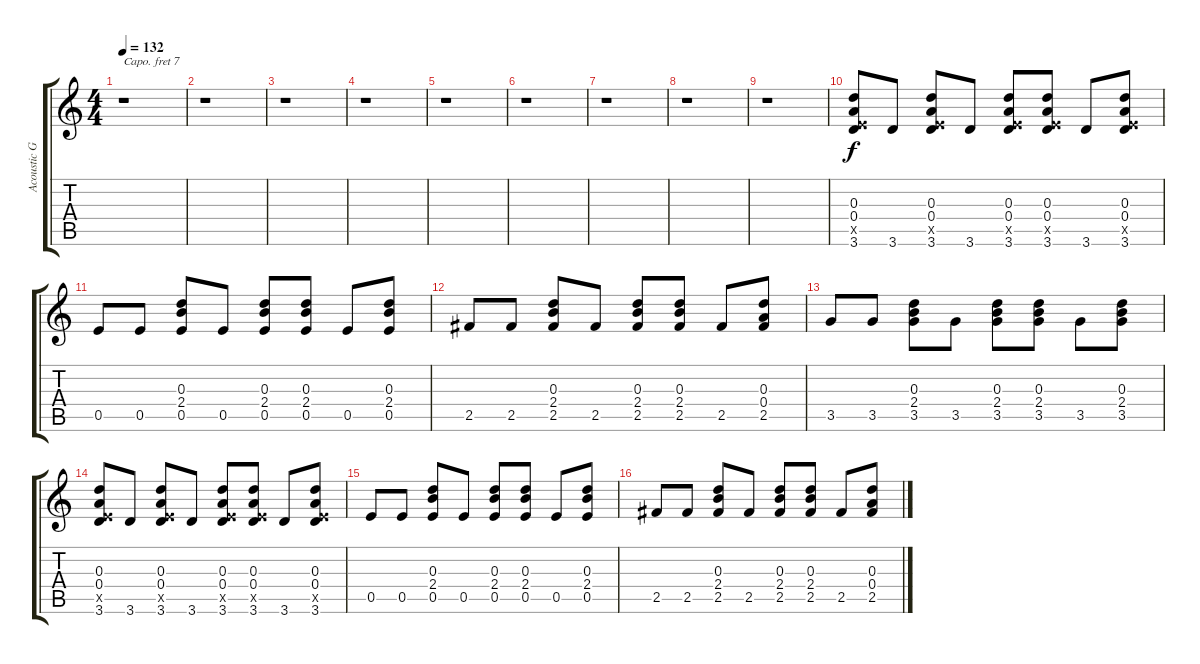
\track ("Acoustic Guitar capo 7th Fret" "Acoustic G") {instrument acousticguitarsteel}
\staff {score tabs}
\capo 7
\tuning (E4 B3 G3 D3 A2 E2) {hide}
\ts (4 4)
\tempo 132
\clef g2
\ks c
r.1{dy f} |
r.1 |
r.1 |
r.1 |
r.1 |
r.1 |
r.1 |
r.1 |
r.1 |
(0.3 0.4 0.5{x} 3.6).8 3.6.8 (0.3 0.4 0.5{x} 3.6).8 3.6.8 (0.3 0.4 0.5{x} 3.6).8 (0.3 0.4 0.5{x} 3.6).8 3.6.8 (0.3 0.4 0.5{x} 3.6).8 |
0.5.8 0.5.8 (0.3 2.4 0.5).8 0.5.8 (0.3 2.4 0.5).8 (0.3 2.4 0.5).8 0.5.8 (0.3 2.4 0.5).8 |
2.5.8 2.5.8 (0.3 2.4 2.5).8 2.5.8 (0.3 2.4 2.5).8 (0.3 2.4 2.5).8 2.5.8 (0.3 0.4 2.5).8 |
3.5.8 3.5.8 (0.3 2.4 3.5).8 3.5.8 (0.3 2.4 3.5).8 (0.3 2.4 3.5).8 3.5.8 (0.3 2.4 3.5).8 |
(0.3 0.4 0.5{x} 3.6).8 3.6.8 (0.3 0.4 0.5{x} 3.6).8 3.6.8 (0.3 0.4 0.5{x} 3.6).8 (0.3 0.4 0.5{x} 3.6).8 3.6.8 (0.3 0.4 0.5{x} 3.6).8 |
0.5.8 0.5.8 (0.3 2.4 0.5).8 0.5.8 (0.3 2.4 0.5).8 (0.3 2.4 0.5).8 0.5.8 (0.3 2.4 0.5).8 |
2.5.8 2.5.8 (0.3 2.4 2.5).8 2.5.8 (0.3 2.4 2.5).8 (0.3 2.4 2.5).8 2.5.8 (0.3 0.4 2.5).8
